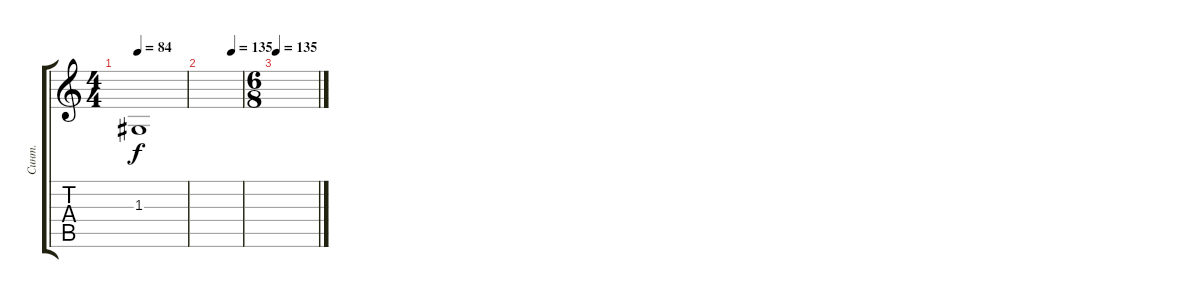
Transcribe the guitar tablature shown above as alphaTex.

\track ("Синт." "Синт.") {instrument choiraahs}
\staff {score tabs}
\tuning (E4 B3 G3 D3 A2 E2) {hide}
\ts (4 4)
\tempo 84
\clef g2
\ks c
1.3.1{dy f} |
\tempo (135 0.75)
|
\ts (6 8)
\tempo 135
